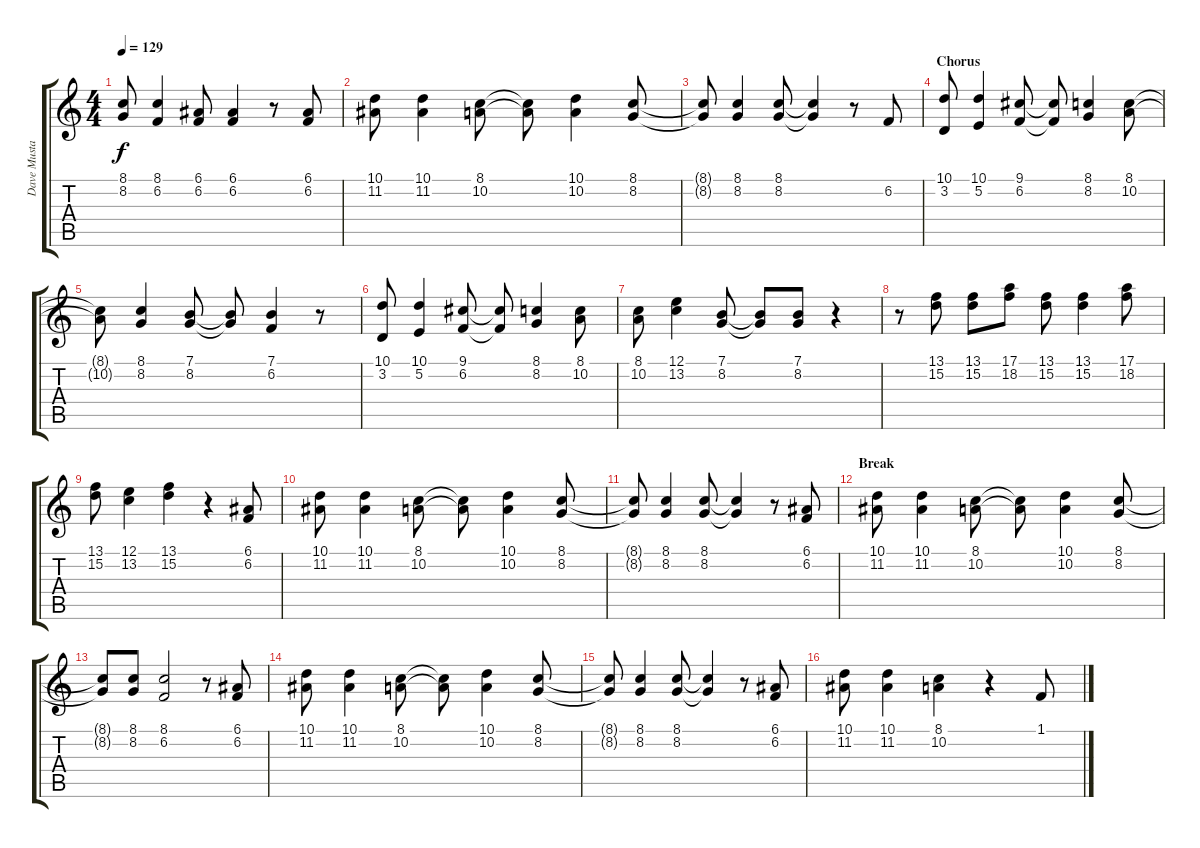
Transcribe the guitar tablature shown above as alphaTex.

\track ("Dave Mustaine (vocals)" "Dave Musta") {instrument lead6voice}
\staff {score tabs}
\tuning (E4 B3 G3 D3 A2 E2) {hide}
\ts (4 4)
\tempo 129
\clef g2
\ks c
(8.1 8.2).8{dy f} (8.1 6.2).4 (6.1 6.2).8 (6.1 6.2).4 r.8 (6.1 6.2).8 |
(10.1 11.2).8 (10.1 11.2).4 (8.1 10.2).8 (8.1{t} 10.2{t}).8 (10.1 10.2).4 (8.1 8.2).8 |
(8.1{t} 8.2{t}).8 (8.1 8.2).4 (8.1 8.2).8 (8.1{t} 8.2{t}).4 r.8 6.2.8 |
\section ("" "Chorus")
(10.1 3.2).8 (10.1 5.2).4 (9.1 6.2).8 (9.1{t} 6.2{t}).8 (8.1 8.2).4 (8.1 10.2).8 |
(8.1{t} 10.2{t}).8 (8.1 8.2).4 (7.1 8.2).8 (7.1{t} 8.2{t}).8 (7.1 6.2).4 r.8 |
(10.1 3.2).8 (10.1 5.2).4 (9.1 6.2).8 (9.1{t} 6.2{t}).8 (8.1 8.2).4 (8.1 10.2).8 |
(8.1 10.2).8 (12.1 13.2).4 (7.1 8.2).8 (7.1{t} 8.2{t}).8 (7.1 8.2).8 r.4 |
r.8 (13.1 15.2).8 (13.1 15.2).8 (17.1 18.2).8 (13.1 15.2).8 (13.1 15.2).4 (17.1 18.2).8 |
(13.1 15.2).8 (12.1 13.2).4 (13.1 15.2).4 r.4 (6.1 6.2).8 |
(10.1 11.2).8 (10.1 11.2).4 (8.1 10.2).8 (8.1{t} 10.2{t}).8 (10.1 10.2).4 (8.1 8.2).8 |
(8.1{t} 8.2{t}).8 (8.1 8.2).4 (8.1 8.2).8 (8.1{t} 8.2{t}).4 r.8 (6.1 6.2).8 |
\section ("" "Break")
(10.1 11.2).8 (10.1 11.2).4 (8.1 10.2).8 (8.1{t} 10.2{t}).8 (10.1 10.2).4 (8.1 8.2).8 |
(8.1{t} 8.2{t}).8 (8.1 8.2).8 (8.1 6.2).2 r.8 (6.1 6.2).8 |
(10.1 11.2).8 (10.1 11.2).4 (8.1 10.2).8 (8.1{t} 10.2{t}).8 (10.1 10.2).4 (8.1 8.2).8 |
(8.1{t} 8.2{t}).8 (8.1 8.2).4 (8.1 8.2).8 (8.1{t} 8.2{t}).4 r.8 (6.1 6.2).8 |
(10.1 11.2).8 (10.1 11.2).4 (8.1 10.2).4 r.4 1.1.8
